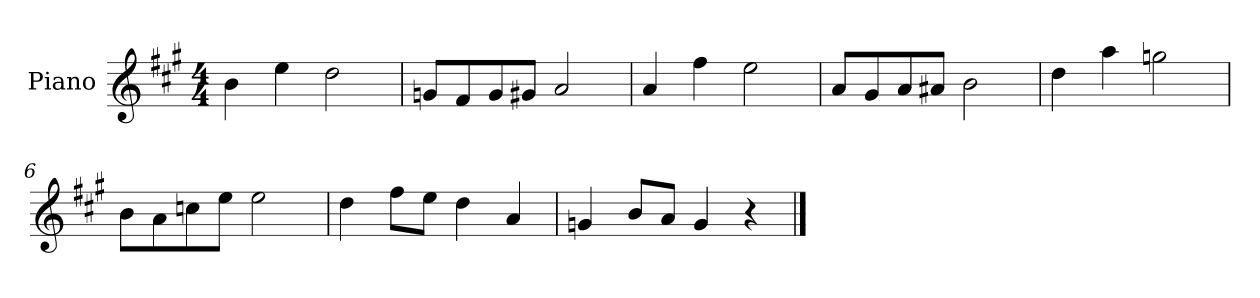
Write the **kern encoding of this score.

**kern
*part1
*staff1
*I"Piano
*I'P-no
*clefG2
*k[f#c#g#]
*M4/4
*MM90
=1
4b\
4ee\
2dd\
=2
8gn/L
8f#/
8g/
8g#X/J
2a/
=3
4a/
4ff#\
2ee\
=4
8a/L
8g#/
8a/
8a#X/J
2b\
=5
4dd\
4aa\
2ggn\
=6
8b\L
8a\
8ccn\
8ee\J
2ee\
=7
4dd\
8ff#\L
8ee\J
4dd\
4a/
!!LO:LB:g=z
=8
4gn/
8b/L
8a/J
4g/
4r
==
*-
